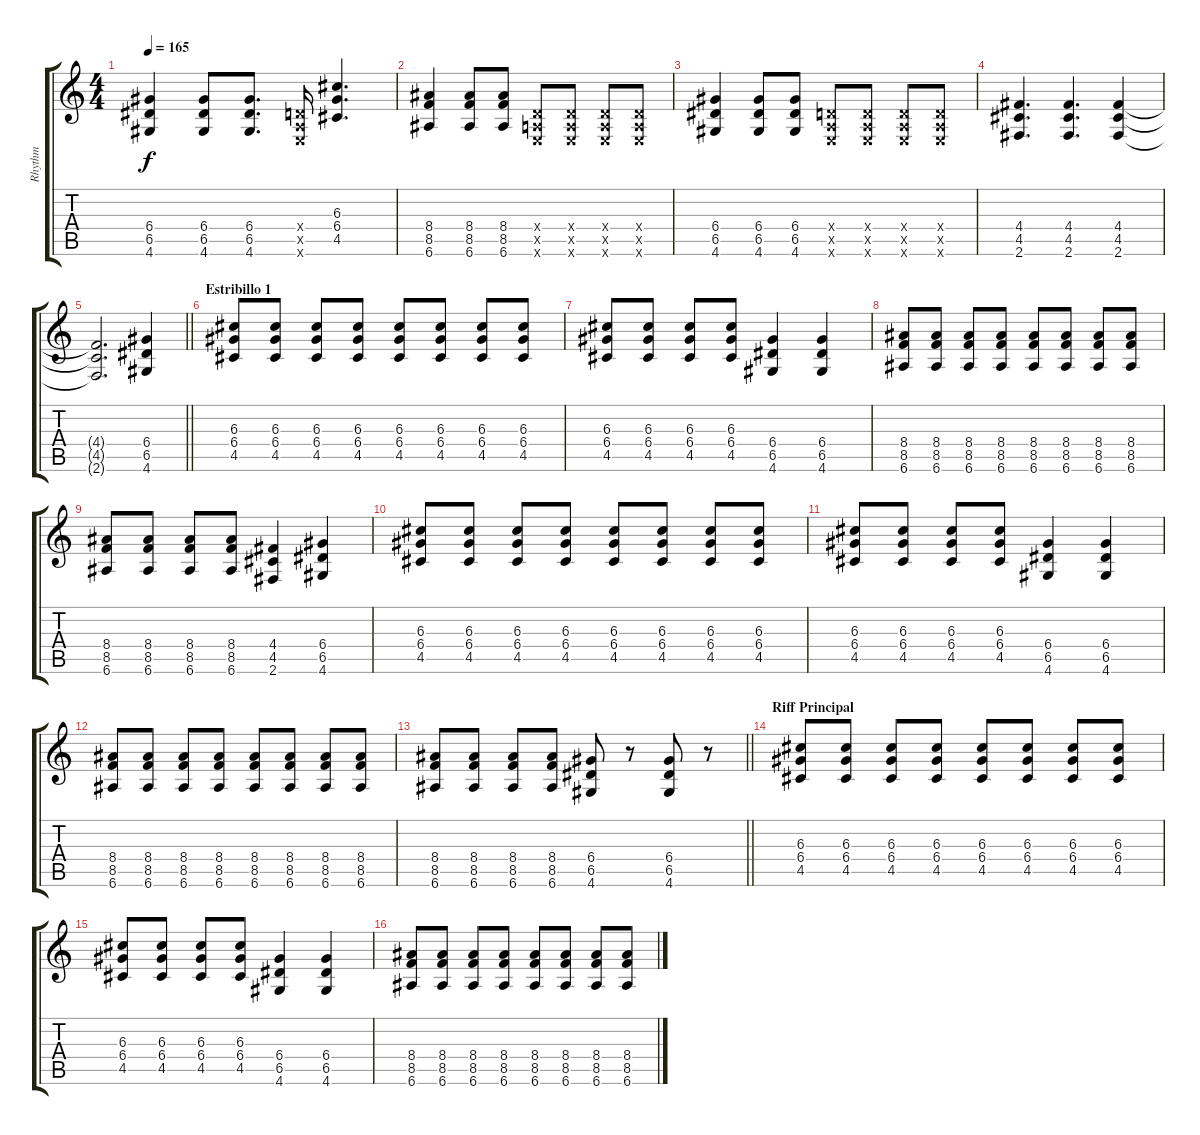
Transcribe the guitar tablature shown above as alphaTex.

\track ("Rhythm" "Rhythm") {instrument distortionguitar}
\staff {score tabs}
\tuning (E4 B3 G3 D3 A2 E2) {hide}
\ts (4 4)
\tempo 165
\clef g2
\ks c
(6.4 6.5 4.6).4{dy f} (6.4 6.5 4.6).8 (6.4 6.5 4.6).8{d} (0.4{x} 0.5{x} 0.6{x}).16 (6.3 6.4 4.5).4{d} |
(8.4 8.5 6.6).4 (8.4 8.5 6.6).8 (8.4 8.5 6.6).8 (0.4{x} 0.5{x} 0.6{x}).8 (0.4{x} 0.5{x} 0.6{x}).8 (0.4{x} 0.5{x} 0.6{x}).8 (0.4{x} 0.5{x} 0.6{x}).8 |
(6.4 6.5 4.6).4 (6.4 6.5 4.6).8 (6.4 6.5 4.6).8 (0.4{x} 0.5{x} 0.6{x}).8 (0.4{x} 0.5{x} 0.6{x}).8 (0.4{x} 0.5{x} 0.6{x}).8 (0.4{x} 0.5{x} 0.6{x}).8 |
(4.4 4.5 2.6).4{d} (4.4 4.5 2.6).4{d} (4.4 4.5 2.6).4 |
\barLineRight lightlight
(4.4{t} 4.5{t} 2.6{t}).2{d} (6.4 6.5 4.6).4 |
\section ("" "Estribillo 1")
(6.3 6.4 4.5).8 (6.3 6.4 4.5).8 (6.3 6.4 4.5).8 (6.3 6.4 4.5).8 (6.3 6.4 4.5).8 (6.3 6.4 4.5).8 (6.3 6.4 4.5).8 (6.3 6.4 4.5).8 |
(6.3 6.4 4.5).8 (6.3 6.4 4.5).8 (6.3 6.4 4.5).8 (6.3 6.4 4.5).8 (6.4 6.5 4.6).4 (6.4 6.5 4.6).4 |
(8.4 8.5 6.6).8 (8.4 8.5 6.6).8 (8.4 8.5 6.6).8 (8.4 8.5 6.6).8 (8.4 8.5 6.6).8 (8.4 8.5 6.6).8 (8.4 8.5 6.6).8 (8.4 8.5 6.6).8 |
(8.4 8.5 6.6).8 (8.4 8.5 6.6).8 (8.4 8.5 6.6).8 (8.4 8.5 6.6).8 (4.4 4.5 2.6).4 (6.4 6.5 4.6).4 |
(6.3 6.4 4.5).8 (6.3 6.4 4.5).8 (6.3 6.4 4.5).8 (6.3 6.4 4.5).8 (6.3 6.4 4.5).8 (6.3 6.4 4.5).8 (6.3 6.4 4.5).8 (6.3 6.4 4.5).8 |
(6.3 6.4 4.5).8 (6.3 6.4 4.5).8 (6.3 6.4 4.5).8 (6.3 6.4 4.5).8 (6.4 6.5 4.6).4 (6.4 6.5 4.6).4 |
(8.4 8.5 6.6).8 (8.4 8.5 6.6).8 (8.4 8.5 6.6).8 (8.4 8.5 6.6).8 (8.4 8.5 6.6).8 (8.4 8.5 6.6).8 (8.4 8.5 6.6).8 (8.4 8.5 6.6).8 |
\barLineRight lightlight
(8.4 8.5 6.6).8 (8.4 8.5 6.6).8 (8.4 8.5 6.6).8 (8.4 8.5 6.6).8 (6.4 6.5 4.6).8 r.8 (6.4 6.5 4.6).8 r.8 |
\section ("" "Riff Principal")
(6.3 6.4 4.5).8 (6.3 6.4 4.5).8 (6.3 6.4 4.5).8 (6.3 6.4 4.5).8 (6.3 6.4 4.5).8 (6.3 6.4 4.5).8 (6.3 6.4 4.5).8 (6.3 6.4 4.5).8 |
(6.3 6.4 4.5).8 (6.3 6.4 4.5).8 (6.3 6.4 4.5).8 (6.3 6.4 4.5).8 (6.4 6.5 4.6).4 (6.4 6.5 4.6).4 |
(8.4 8.5 6.6).8 (8.4 8.5 6.6).8 (8.4 8.5 6.6).8 (8.4 8.5 6.6).8 (8.4 8.5 6.6).8 (8.4 8.5 6.6).8 (8.4 8.5 6.6).8 (8.4 8.5 6.6).8
